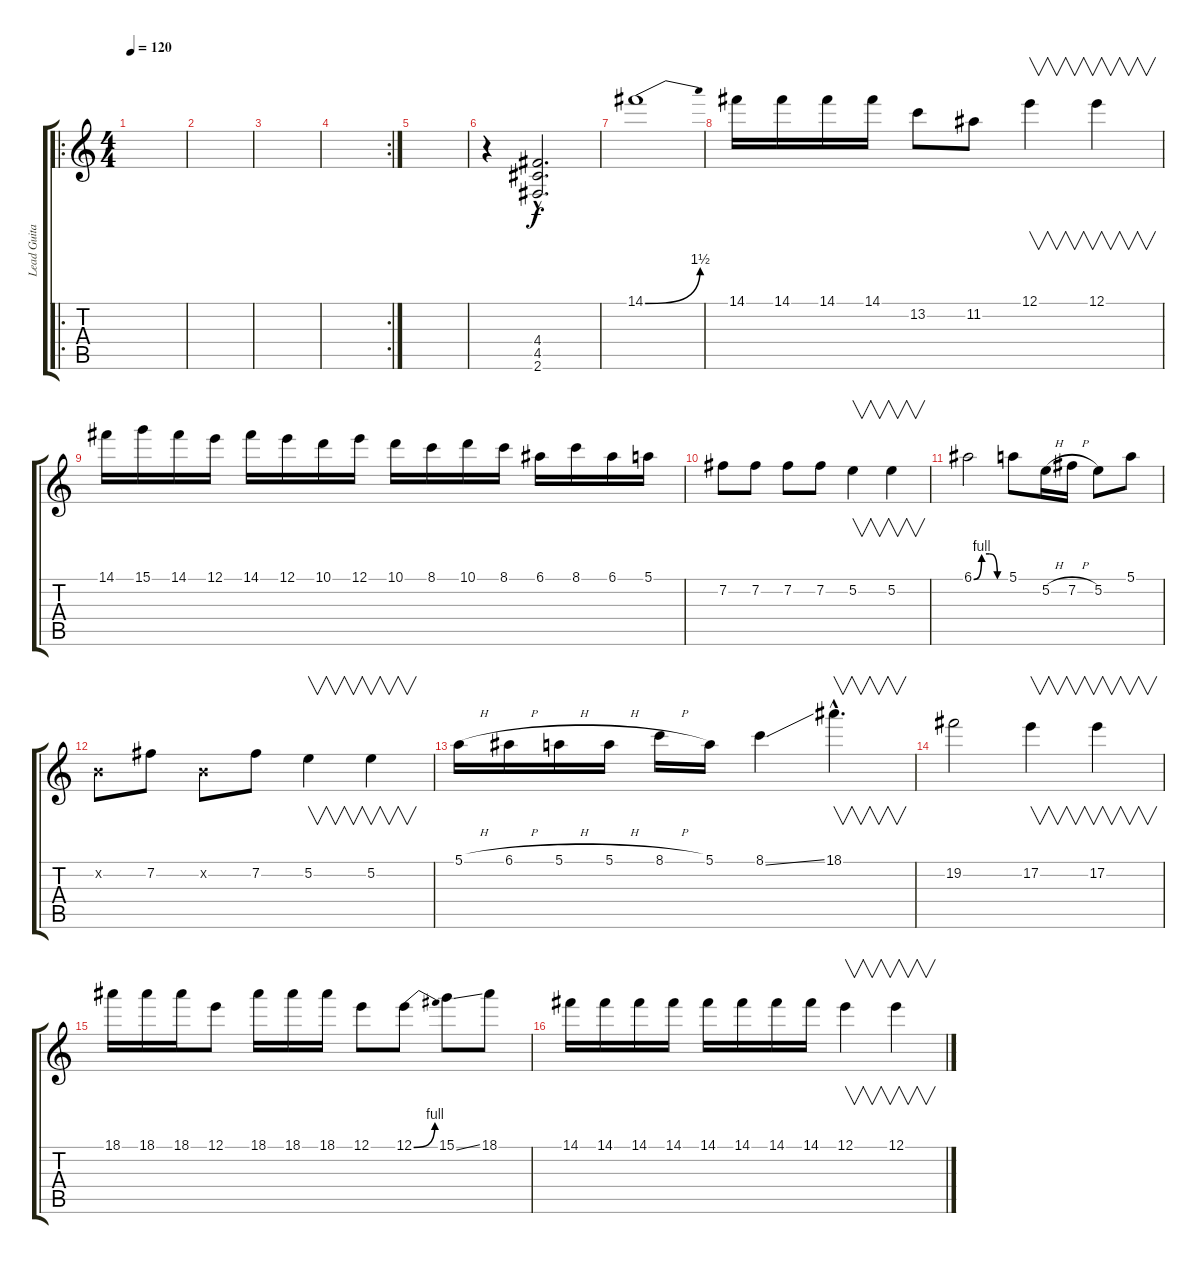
\track ("Lead Guitar" "Lead Guita") {instrument overdrivenguitar}
\staff {score tabs}
\tuning (E4 B3 G3 D3 A2 E2) {hide}
\ro
\ts (4 4)
\tempo 120
\clef g2
\ks c
|
|
|
\rc 2
|
|
r.4 (4.4{hac} 4.5{hac} 2.6{hac}).2{d} |
14.1{be (bend 0 0 60 6)}.1{volume 16} |
14.1.16 14.1.16 14.1.16 14.1.16 13.2.8 11.2.8 12.1.4{v} 12.1.4{v} |
14.1.16 15.1.16 14.1.16 12.1.16 14.1.16 12.1.16 10.1.16 12.1.16 10.1.16 8.1.16 10.1.16 8.1.16 6.1.16 8.1.16 6.1.16 5.1.16 |
7.2.8 7.2.8 7.2.8 7.2.8 5.2.4{v} 5.2.4{v} |
6.1{be (custom 0 0 15 4 30 4 45 0 60 0)}.2 5.1.8 5.2{h}.16 7.2{h}.16 5.2.8 5.1.8 |
0.2{x}.8 7.2.8 0.2{x}.8 7.2.8 5.2.4{v} 5.2.4{v} |
5.1{h}.16 6.1{h}.16 5.1{h}.16 5.1{h}.16 8.1{h}.16 5.1.16 8.1{ss}.4 18.1{hac}.4{v d} |
19.2.2 17.2.4{v} 17.2.4{v} |
18.1.16 18.1.16 18.1.16 12.1.8 18.1.16 18.1.16 18.1.16 12.1.8 12.1{be (bend 0 0 60 4)}.8 15.1{ss}.8 18.1.8 |
14.1.16 14.1.16 14.1.16 14.1.16 14.1.16 14.1.16 14.1.16 14.1.16 12.1.4{v} 12.1.4{v}
